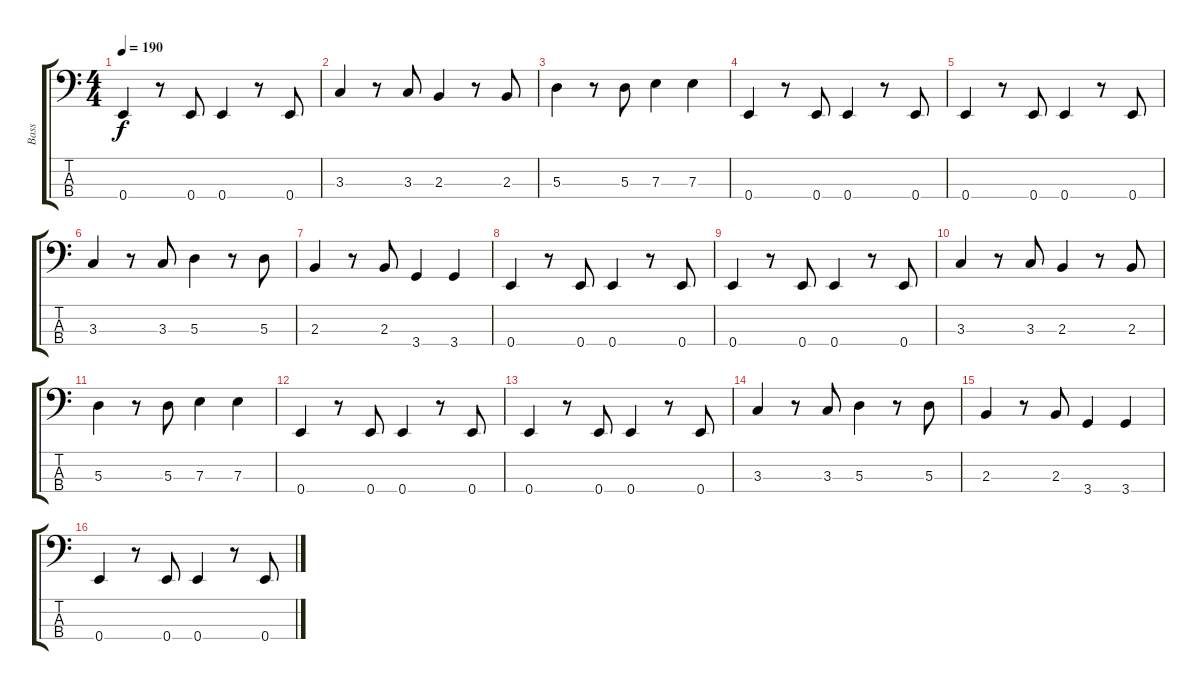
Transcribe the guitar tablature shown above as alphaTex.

\track ("Bass" "Bass") {instrument electricbassfinger}
\staff {score tabs}
\tuning (G2 D2 A1 E1) {hide}
\ts (4 4)
\tempo 190
\clef f4
\ks c
0.4.4{dy f} r.8 0.4.8 0.4.4 r.8 0.4.8 |
3.3.4 r.8 3.3.8 2.3.4 r.8 2.3.8 |
5.3.4 r.8 5.3.8 7.3.4 7.3.4 |
0.4.4 r.8 0.4.8 0.4.4 r.8 0.4.8 |
0.4.4 r.8 0.4.8 0.4.4 r.8 0.4.8 |
3.3.4 r.8 3.3.8 5.3.4 r.8 5.3.8 |
2.3.4 r.8 2.3.8 3.4.4 3.4.4 |
0.4.4 r.8 0.4.8 0.4.4 r.8 0.4.8 |
0.4.4 r.8 0.4.8 0.4.4 r.8 0.4.8 |
3.3.4 r.8 3.3.8 2.3.4 r.8 2.3.8 |
5.3.4 r.8 5.3.8 7.3.4 7.3.4 |
0.4.4 r.8 0.4.8 0.4.4 r.8 0.4.8 |
0.4.4 r.8 0.4.8 0.4.4 r.8 0.4.8 |
3.3.4 r.8 3.3.8 5.3.4 r.8 5.3.8 |
2.3.4 r.8 2.3.8 3.4.4 3.4.4 |
0.4.4 r.8 0.4.8 0.4.4 r.8 0.4.8
